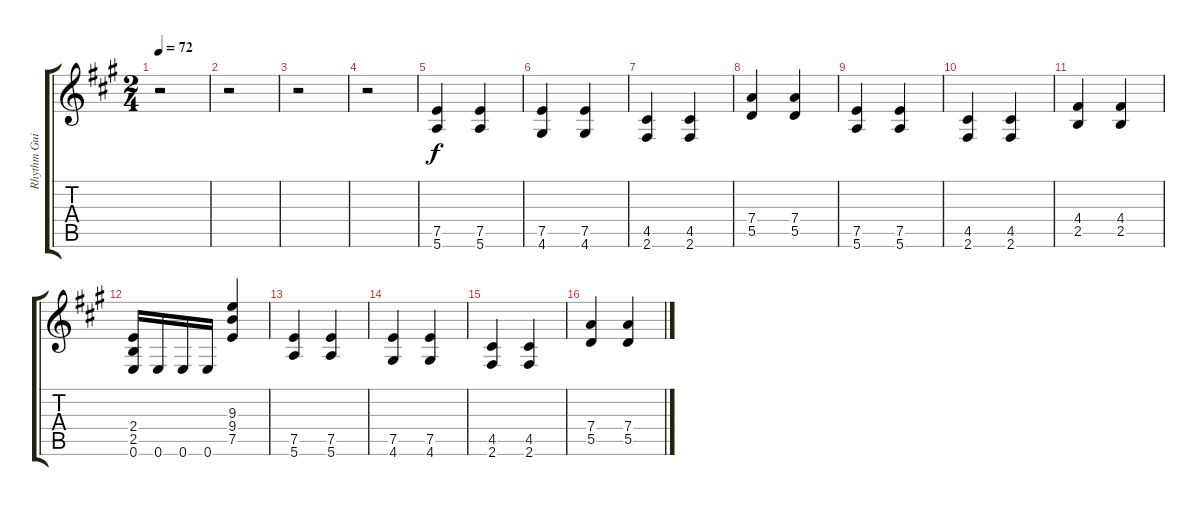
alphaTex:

\track ("Rhythm Guitar" "Rhythm Gui") {instrument acousticguitarnylon}
\staff {score tabs}
\tuning (E4 B3 G3 D3 A2 E2) {hide}
\ts (2 4)
\tempo 72
\clef g2
\ks a
r.2{dy f} |
r.2 |
r.2 |
r.2 |
(7.5 5.6).4 (7.5 5.6).4 |
(7.5 4.6).4 (7.5 4.6).4 |
(4.5 2.6).4 (4.5 2.6).4 |
(7.4 5.5).4 (7.4 5.5).4 |
(7.5 5.6).4 (7.5 5.6).4 |
(4.5 2.6).4 (4.5 2.6).4 |
(4.4 2.5).4 (4.4 2.5).4 |
(2.4 2.5 0.6).16 0.6.16 0.6.16 0.6.16 (9.3 9.4 7.5).4 |
(7.5 5.6).4 (7.5 5.6).4 |
(7.5 4.6).4 (7.5 4.6).4 |
(4.5 2.6).4 (4.5 2.6).4 |
(7.4 5.5).4 (7.4 5.5).4
